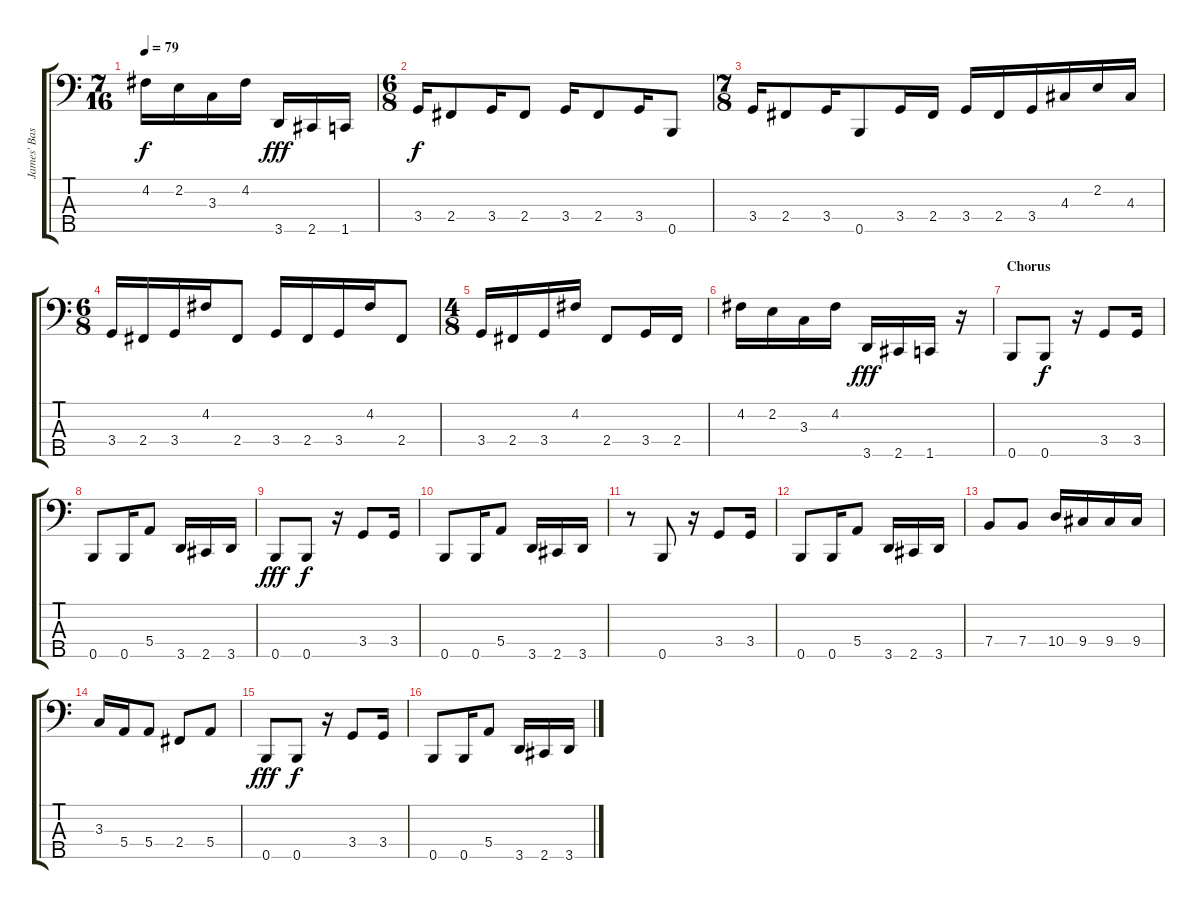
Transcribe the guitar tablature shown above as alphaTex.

\track ("James' Bass" "James' Bas") {instrument electricbassfinger}
\staff {score tabs}
\tuning (G2 D2 A1 E1 B0) {hide}
\ts (7 16)
\tempo 79
\clef f4
\ks c
4.2.16{dy f} 2.2.16 3.3.16 4.2.16 3.5.16{dy fff} 2.5.16 1.5.16 |
\ts (6 8)
3.4.16{dy f} 2.4.8 3.4.16 2.4.8 3.4.16 2.4.8 3.4.16 0.5.8 |
\ts (7 8)
3.4.16 2.4.8 3.4.16 0.5.8 3.4.16 2.4.16 3.4.16 2.4.16 3.4.16 4.3.16 2.2.16 4.3.16 |
\ts (6 8)
3.4.16 2.4.16 3.4.16 4.2.16 2.4.8 3.4.16 2.4.16 3.4.16 4.2.16 2.4.8 |
\ts (4 8)
3.4.16 2.4.16 3.4.16 4.2.16 2.4.8 3.4.16 2.4.16 |
4.2.16 2.2.16 3.3.16 4.2.16 3.5.16{dy fff} 2.5.16 1.5.16 r.16 |
\section ("" "Chorus")
0.5.8 0.5.8{dy f} r.16 3.4.8 3.4.16 |
0.5.8 0.5.16 5.4.8 3.5.16 2.5.16 3.5.16 |
0.5.8{dy fff} 0.5.8{dy f} r.16 3.4.8 3.4.16 |
0.5.8 0.5.16 5.4.8 3.5.16 2.5.16 3.5.16 |
r.8 0.5.8 r.16 3.4.8 3.4.16 |
0.5.8 0.5.16 5.4.8 3.5.16 2.5.16 3.5.16 |
7.4.8 7.4.8 10.4.16 9.4.16 9.4.16 9.4.16 |
3.3.16 5.4.16 5.4.8 2.4.8 5.4.8 |
0.5.8{dy fff} 0.5.8{dy f} r.16 3.4.8 3.4.16 |
0.5.8 0.5.16 5.4.8 3.5.16 2.5.16 3.5.16
